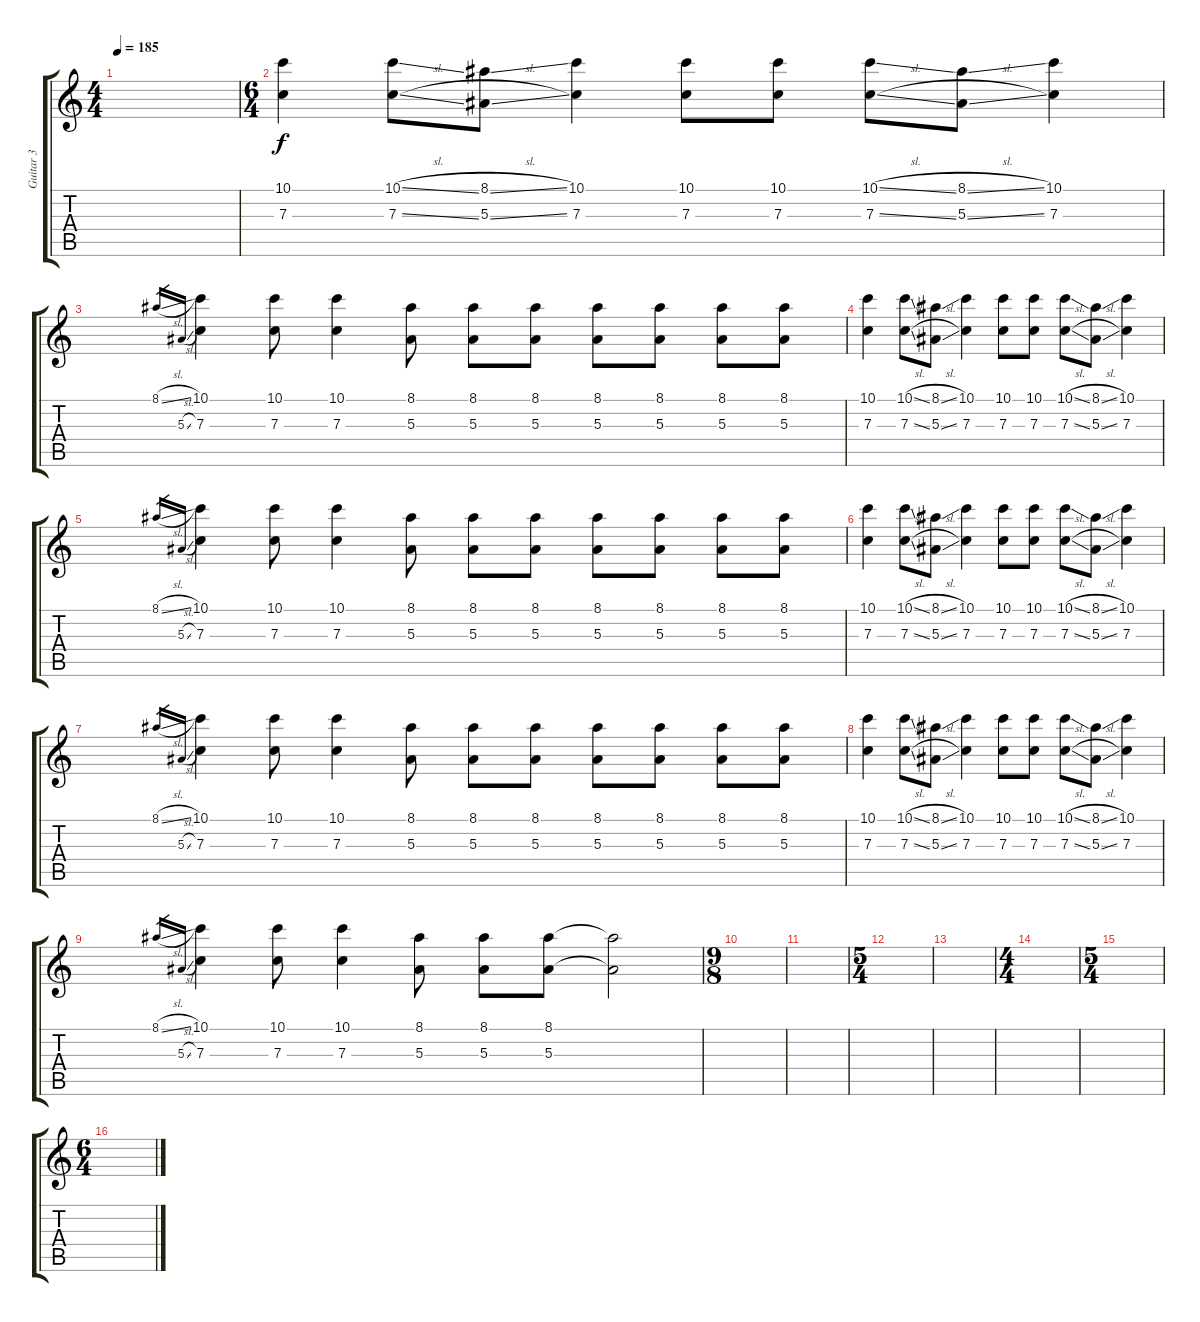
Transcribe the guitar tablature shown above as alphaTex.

\track ("Guitar 3" "Guitar 3") {instrument distortionguitar}
\staff {score tabs}
\tuning (D4 A3 F3 C3 G2 C2) {hide}
\ts (4 4)
\tempo 185
\clef g2
\ks c
|
\ts (6 4)
(10.1 7.3).4 (10.1{sl} 7.3{sl}).8 (8.1{sl} 5.3{sl}).8 (10.1 7.3).4 (10.1 7.3).8 (10.1 7.3).8 (10.1{sl} 7.3{sl}).8 (8.1{sl} 5.3{sl}).8 (10.1 7.3).4 |
8.1{sl}.16{gr} 5.3{sl}.16{gr} (10.1 7.3).4 (10.1 7.3).8 (10.1 7.3).4 (8.1 5.3).8 (8.1 5.3).8 (8.1 5.3).8 (8.1 5.3).8 (8.1 5.3).8 (8.1 5.3).8 (8.1 5.3).8 |
(10.1 7.3).4 (10.1{sl} 7.3{sl}).8 (8.1{sl} 5.3{sl}).8 (10.1 7.3).4 (10.1 7.3).8 (10.1 7.3).8 (10.1{sl} 7.3{sl}).8 (8.1{sl} 5.3{sl}).8 (10.1 7.3).4 |
8.1{sl}.16{gr} 5.3{sl}.16{gr} (10.1 7.3).4 (10.1 7.3).8 (10.1 7.3).4 (8.1 5.3).8 (8.1 5.3).8 (8.1 5.3).8 (8.1 5.3).8 (8.1 5.3).8 (8.1 5.3).8 (8.1 5.3).8 |
(10.1 7.3).4 (10.1{sl} 7.3{sl}).8 (8.1{sl} 5.3{sl}).8 (10.1 7.3).4 (10.1 7.3).8 (10.1 7.3).8 (10.1{sl} 7.3{sl}).8 (8.1{sl} 5.3{sl}).8 (10.1 7.3).4 |
8.1{sl}.16{gr} 5.3{sl}.16{gr} (10.1 7.3).4 (10.1 7.3).8 (10.1 7.3).4 (8.1 5.3).8 (8.1 5.3).8 (8.1 5.3).8 (8.1 5.3).8 (8.1 5.3).8 (8.1 5.3).8 (8.1 5.3).8 |
(10.1 7.3).4 (10.1{sl} 7.3{sl}).8 (8.1{sl} 5.3{sl}).8 (10.1 7.3).4 (10.1 7.3).8 (10.1 7.3).8 (10.1{sl} 7.3{sl}).8 (8.1{sl} 5.3{sl}).8 (10.1 7.3).4 |
8.1{sl}.16{gr} 5.3{sl}.16{gr} (10.1 7.3).4 (10.1 7.3).8 (10.1 7.3).4 (8.1 5.3).8 (8.1 5.3).8 (8.1 5.3).8 (8.1{t} 5.3{t}).2 |
\ts (9 8)
|
|
\ts (5 4)
|
|
\ts (4 4)
|
\ts (5 4)
|
\ts (6 4)
